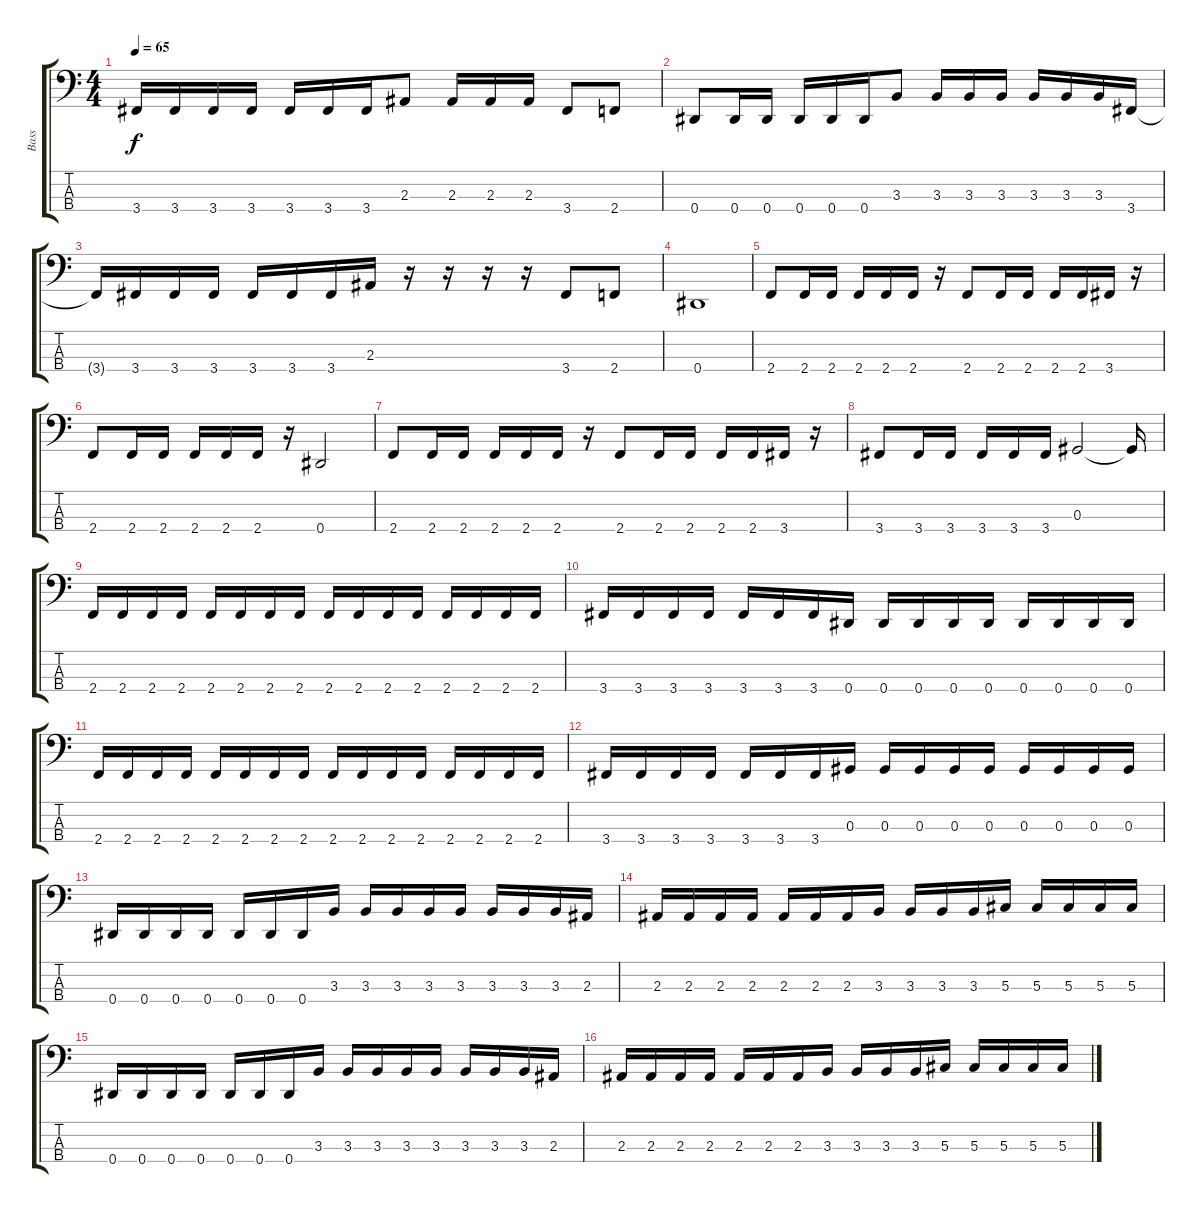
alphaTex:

\track ("Bass" "Bass") {instrument electricbassfinger}
\staff {score tabs}
\tuning (Gb2 Db2 Ab1 Eb1) {hide}
\ts (4 4)
\tempo 65
\clef f4
\ks c
3.4{t}.16{dy f} 3.4.16 3.4.16 3.4.16 3.4.16 3.4.16 3.4.16 2.3.8 2.3.16 2.3.16 2.3.16 3.4.8 2.4.8 |
0.4.8 0.4.16 0.4.16 0.4.16 0.4.16 0.4.16 3.3.8 3.3.16 3.3.16 3.3.16 3.3.16 3.3.16 3.3.16 3.4.16 |
3.4{t}.16 3.4.16 3.4.16 3.4.16 3.4.16 3.4.16 3.4.16 2.3.16 r.16 r.16 r.16 r.16 3.4.8 2.4.8 |
0.4.1 |
2.4.8 2.4.16 2.4.16 2.4.16 2.4.16 2.4.16 r.16 2.4.8 2.4.16 2.4.16 2.4.16 2.4.16 3.4.16 r.16 |
2.4.8 2.4.16 2.4.16 2.4.16 2.4.16 2.4.16 r.16 0.4.2 |
2.4.8 2.4.16 2.4.16 2.4.16 2.4.16 2.4.16 r.16 2.4.8 2.4.16 2.4.16 2.4.16 2.4.16 3.4.16 r.16 |
3.4.8 3.4.16 3.4.16 3.4.16 3.4.16 3.4.16 0.3.2 0.3{t}.16 |
2.4.16 2.4.16 2.4.16 2.4.16 2.4.16 2.4.16 2.4.16 2.4.16 2.4.16 2.4.16 2.4.16 2.4.16 2.4.16 2.4.16 2.4.16 2.4.16 |
3.4.16 3.4.16 3.4.16 3.4.16 3.4.16 3.4.16 3.4.16 0.4.16 0.4.16 0.4.16 0.4.16 0.4.16 0.4.16 0.4.16 0.4.16 0.4.16 |
2.4.16 2.4.16 2.4.16 2.4.16 2.4.16 2.4.16 2.4.16 2.4.16 2.4.16 2.4.16 2.4.16 2.4.16 2.4.16 2.4.16 2.4.16 2.4.16 |
3.4.16 3.4.16 3.4.16 3.4.16 3.4.16 3.4.16 3.4.16 0.3.16 0.3.16 0.3.16 0.3.16 0.3.16 0.3.16 0.3.16 0.3.16 0.3.16 |
0.4.16 0.4.16 0.4.16 0.4.16 0.4.16 0.4.16 0.4.16 3.3.16 3.3.16 3.3.16 3.3.16 3.3.16 3.3.16 3.3.16 3.3.16 2.3.16 |
2.3.16 2.3.16 2.3.16 2.3.16 2.3.16 2.3.16 2.3.16 3.3.16 3.3.16 3.3.16 3.3.16 5.3.16 5.3.16 5.3.16 5.3.16 5.3.16 |
0.4.16 0.4.16 0.4.16 0.4.16 0.4.16 0.4.16 0.4.16 3.3.16 3.3.16 3.3.16 3.3.16 3.3.16 3.3.16 3.3.16 3.3.16 2.3.16 |
2.3.16 2.3.16 2.3.16 2.3.16 2.3.16 2.3.16 2.3.16 3.3.16 3.3.16 3.3.16 3.3.16 5.3.16 5.3.16 5.3.16 5.3.16 5.3.16
